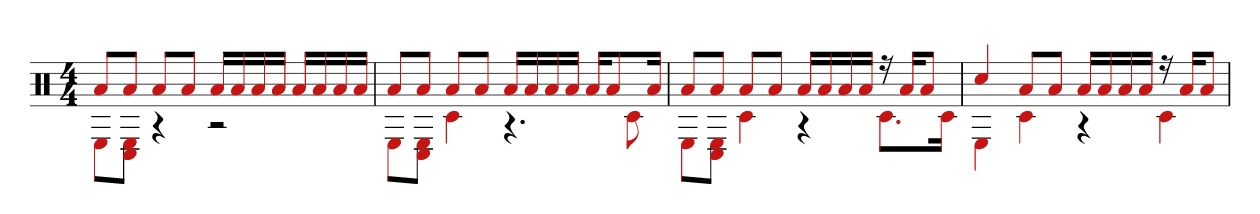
**kern
*part1
*staff1
*clefX
*k[]
*M4/4
=1
*^
8aL	8EL
8aJ	8C# 8EJ
8aL	4r
8aJ	.
16aLL	2r
16a	.
16a	.
16aJJ	.
16aLL	.
16a	.
16a	.
16aJJ	.
=2	=2
8aL	8EL
8aJ	8C# 8EJ
8aL	4c#
8aJ	.
16aLL	4.r
16a	.
16a	.
16aJJ	.
16aKL	.
8a	.
.	8c#
16aJk	.
=3	=3
8aL	8EL
8aJ	8E 8C#J
8aL	4c#
8aJ	.
16aLL	4r
16a	.
16a	.
16aJJ	.
16r	8.c#L
16aKL	.
8aJ	.
.	16c#Jk
=4	=4
4cc#	4E
8aL	4c#
8aJ	.
16aLL	4r
16a	.
16a	.
16aJJ	.
16r	4c#
16aKL	.
8aJ	.
*v	*v
=
*-
